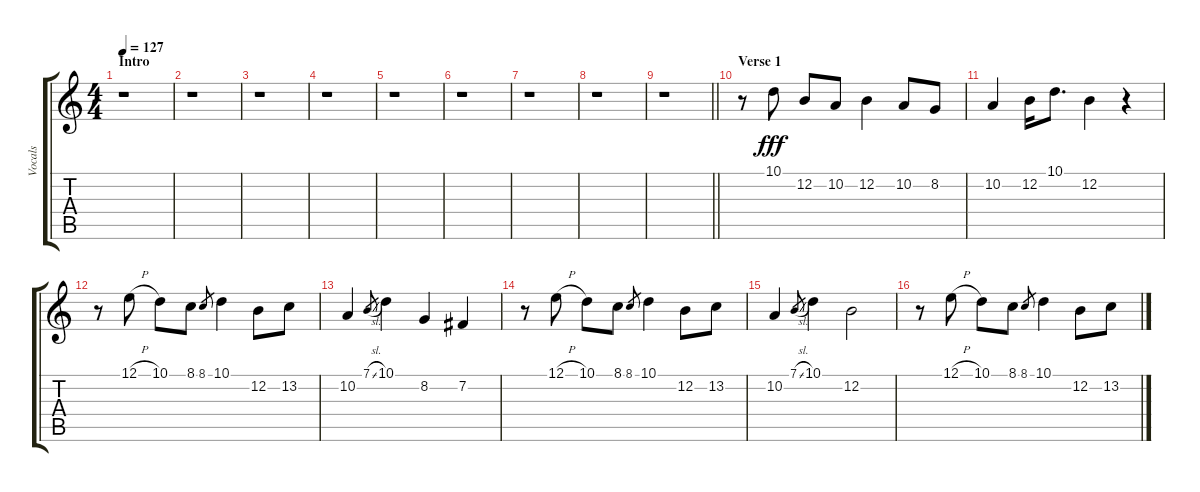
\track ("Vocals" "Vocals") {instrument altosax}
\staff {score tabs}
\tuning (E4 B3 G3 D3 A2 E2) {hide}
\ts (4 4)
\section ("" "Intro")
\tempo 127
\clef g2
\ks c
r.1{dy fff instrument altosax} |
r.1 |
r.1 |
r.1 |
r.1 |
r.1 |
r.1 |
r.1 |
\barLineRight lightlight
r.1 |
\section ("" "Verse 1")
r.8 10.1.8 12.2.8 10.2.8 12.2.4 10.2.8 8.2.8 |
10.2.4 12.2.16 10.1.8{d} 12.2.4 r.4 |
r.8 12.1{h}.8 10.1.8 8.1.8 8.1.8{gr} 10.1.4 12.2.8 13.2.8 |
10.2.4 7.1{sl}.8{gr} 10.1.4 8.2.4 7.2.4 |
r.8 12.1{h}.8 10.1.8 8.1.8 8.1.8{gr} 10.1.4 12.2.8 13.2.8 |
10.2.4 7.1{sl}.8{gr} 10.1.4 12.2.2 |
r.8 12.1{h}.8 10.1.8 8.1.8 8.1.8{gr} 10.1.4 12.2.8 13.2.8
